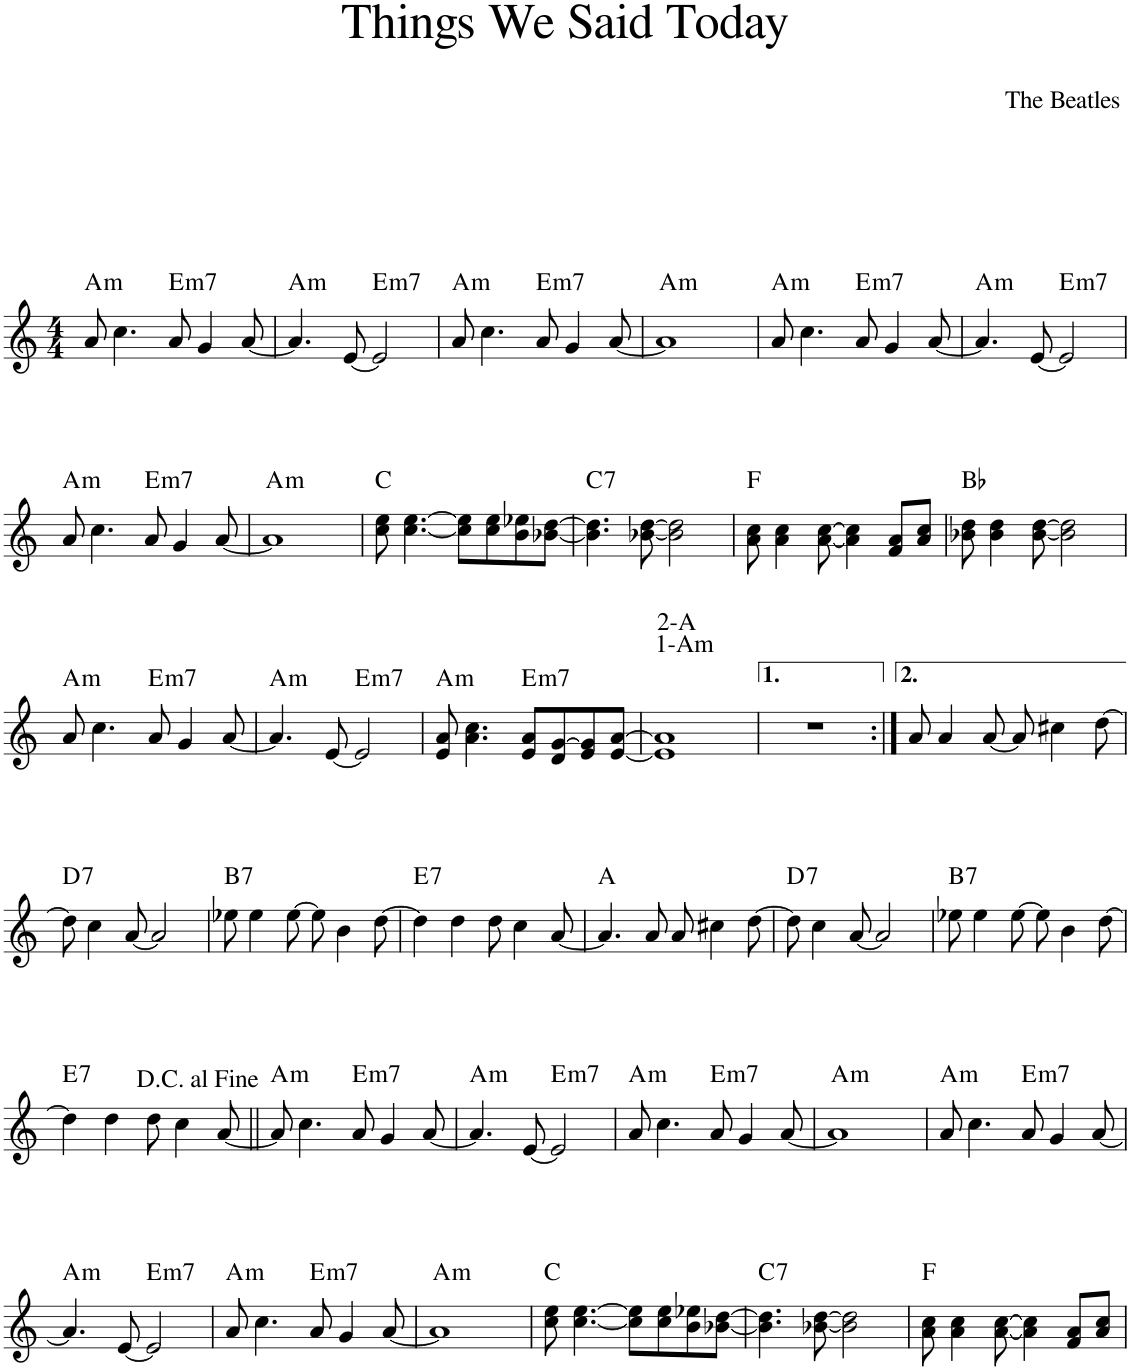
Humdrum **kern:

**kern	**harte
*part1	*part1
*staff1	*
*I"Piano	*
*I'Pno.	*
*clefG2	*
*k[]	*
*M4/4	*
=1	=1
!	!LO:H:kt=m
8a/	A:min
4.cc\	.
!	!LO:H:kt=m7
8a/	E:min7
4g/	.
[8a/	.
=2	=2
!	!LO:H:kt=m
4.a/]	A:min
[8e/	.
!	!LO:H:kt=m7
2e/]	E:min7
=3	=3
!	!LO:H:kt=m
8a/	A:min
4.cc\	.
!	!LO:H:kt=m7
8a/	E:min7
4g/	.
[8a/	.
=4	=4
!	!LO:H:kt=m
1a]	A:min
=5	=5
!	!LO:H:kt=m
8a/	A:min
4.cc\	.
!	!LO:H:kt=m7
8a/	E:min7
4g/	.
[8a/	.
=6	=6
!	!LO:H:kt=m
4.a/]	A:min
[8e/	.
!	!LO:H:kt=m7
2e/]	E:min7
!!LO:LB:g=z
=7	=7
!	!LO:H:kt=m
8a/	A:min
4.cc\	.
!	!LO:H:kt=m7
8a/	E:min7
4g/	.
[8a/	.
=8	=8
!	!LO:H:kt=m
1a]	A:min
=9	=9
8cc\ 8ee\	C:maj
[4.cc\ [4.ee\	.
8cc\] 8ee\]L	.
8cc\ 8ee\	.
8b\ 8ee-X\	.
[8b-X\ [8dd\J	.
=10	=10
!	!LO:H:kt=7
4.b-\] 4.dd\]	C:7
[8b-X\ [8dd\	.
2b-\] 2dd\]	.
=11	=11
8a\ 8cc\	F:maj
4a\ 4cc\	.
[8a\ [8cc\	.
4a\] 4cc\]	.
8f/ 8a/L	.
8a/ 8cc/J	.
=12	=12
8b-X\ 8dd\	Bb:maj
4b-\ 4dd\	.
[8b-\ [8dd\	.
2b-\] 2dd\]	.
!!LO:LB:g=z
=13	=13
!	!LO:H:kt=m
8a/	A:min
4.cc\	.
!	!LO:H:kt=m7
8a/	E:min7
4g/	.
[8a/	.
=14	=14
!	!LO:H:kt=m
4.a/]	A:min
[8e/	.
!	!LO:H:kt=m7
2e/]	E:min7
=15	=15
!	!LO:H:kt=m
8e/ 8a/	A:min
4.a\ 4.cc\	.
!	!LO:H:kt=m7
8e/ 8a/L	E:min7
8d/ [8g/	.
8e/ 8g/]	.
[8e/ [8a/J	.
=16	=16
!	!LO:H:n=1:kt=1-Am
!	!LO:H:n=2:kt=2-A
1e] 1a]	N N
=17	=17
1r	.
=18:|!	=18:|!
8a/	.
4a/	.
[8a/	.
8a/]	.
4cc#X\	.
[8dd\	.
!!LO:LB:g=z
=19	=19
!	!LO:H:kt=7
8dd\]	D:7
4cc\	.
[8a/	.
2a/]	.
=20	=20
!	!LO:H:kt=7
8ee-X\	B:7
4ee-\	.
[8ee-\	.
8ee-\]	.
4b\	.
[8dd\	.
=21	=21
!	!LO:H:kt=7
4dd\]	E:7
4dd\	.
8dd\	.
4cc\	.
[8a/	.
=22	=22
4.a/]	A:maj
8a/	.
8a/	.
4cc#X\	.
[8dd\	.
=23	=23
!	!LO:H:kt=7
8dd\]	D:7
4cc\	.
[8a/	.
2a/]	.
=24	=24
!	!LO:H:kt=7
8ee-X\	B:7
4ee-\	.
[8ee-\	.
8ee-\]	.
4b\	.
[8dd\	.
!!LO:LB:g=z
=25	=25
!	!LO:H:kt=7
4dd\]	E:7
4dd\	.
8dd\	.
4cc\	.
[8a/	.
=26||	=26||
!	!LO:H:kt=m
8a/]	A:min
4.cc\	.
!	!LO:H:kt=m7
8a/	E:min7
4g/	.
[8a/	.
=27	=27
!	!LO:H:kt=m
4.a/]	A:min
[8e/	.
!	!LO:H:kt=m7
2e/]	E:min7
=28	=28
!	!LO:H:kt=m
8a/	A:min
4.cc\	.
!	!LO:H:kt=m7
8a/	E:min7
4g/	.
[8a/	.
=29	=29
!	!LO:H:kt=m
1a]	A:min
=30	=30
!	!LO:H:kt=m
8a/	A:min
4.cc\	.
!	!LO:H:kt=m7
8a/	E:min7
4g/	.
[8a/	.
!!LO:LB:g=z
=31	=31
!	!LO:H:kt=m
4.a/]	A:min
[8e/	.
!	!LO:H:kt=m7
2e/]	E:min7
=32	=32
!	!LO:H:kt=m
8a/	A:min
4.cc\	.
!	!LO:H:kt=m7
8a/	E:min7
4g/	.
[8a/	.
=33	=33
!	!LO:H:kt=m
1a]	A:min
=34	=34
8cc\ 8ee\	C:maj
[4.cc\ [4.ee\	.
8cc\] 8ee\]L	.
8cc\ 8ee\	.
8b\ 8ee-X\	.
[8b-X\ [8dd\J	.
=35	=35
!	!LO:H:kt=7
4.b-\] 4.dd\]	C:7
[8b-X\ [8dd\	.
2b-\] 2dd\]	.
=36	=36
8a\ 8cc\	F:maj
4a\ 4cc\	.
[8a\ [8cc\	.
4a\] 4cc\]	.
8f/ 8a/L	.
8a/ 8cc/J	.
=	=
*-	*-
